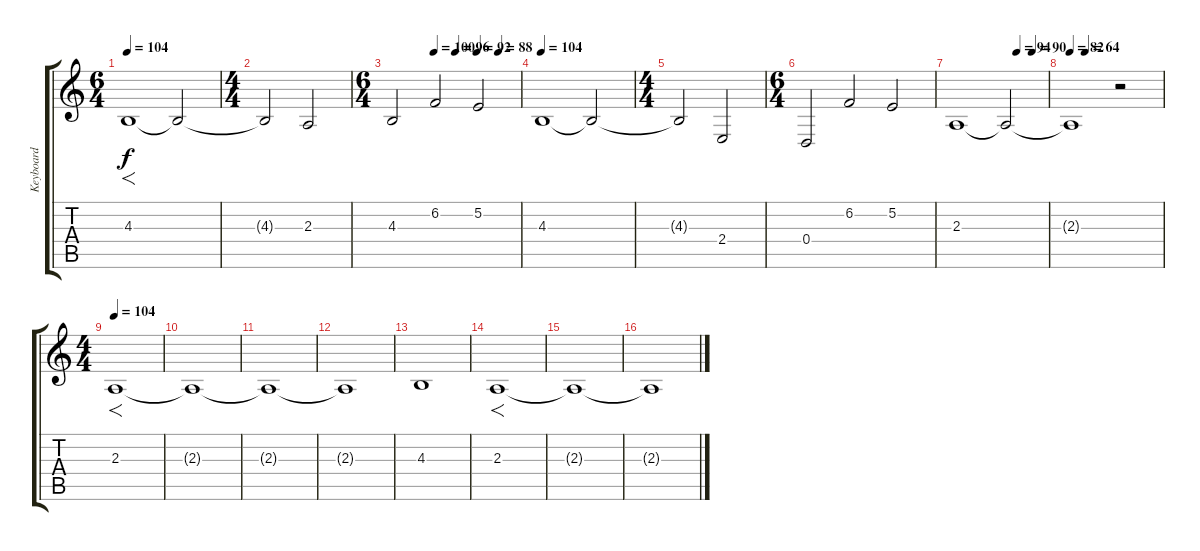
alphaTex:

\track ("Keyboard" "Keyboard") {instrument stringensemble2}
\staff {score tabs}
\tuning (E4 B3 G3 D3 A2 E2) {hide}
\ts (6 4)
\tempo 104
\clef g2
\ks c
4.3.1{f dy f} 4.3{t}.2 |
\ts (4 4)
4.3{t}.2 2.3.2 |
\ts (6 4)
\tempo (100 0.3333333333333333)
\tempo (96 0.5)
\tempo (92 0.6666666666666666)
\tempo (88 0.8333333333333334)
4.3.2 6.2.2 5.2.2 |
\tempo 104
4.3.1 4.3{t}.2 |
\ts (4 4)
4.3{t}.2 2.4.2 |
\ts (6 4)
0.4.2 6.2.2 5.2.2 |
\tempo (94 0.6666666666666666)
\tempo (90 0.8333333333333334)
2.3.1 2.3{t}.2 |
\tempo 82
\tempo (64 0.16666666666666666)
2.3{t}.1 r.2 |
\ts (4 4)
\tempo 104
2.3.1{f volume 8} |
2.3{t}.1 |
2.3{t}.1 |
2.3{t}.1 |
4.3.1 |
2.3.1{f} |
2.3{t}.1 |
2.3{t}.1
